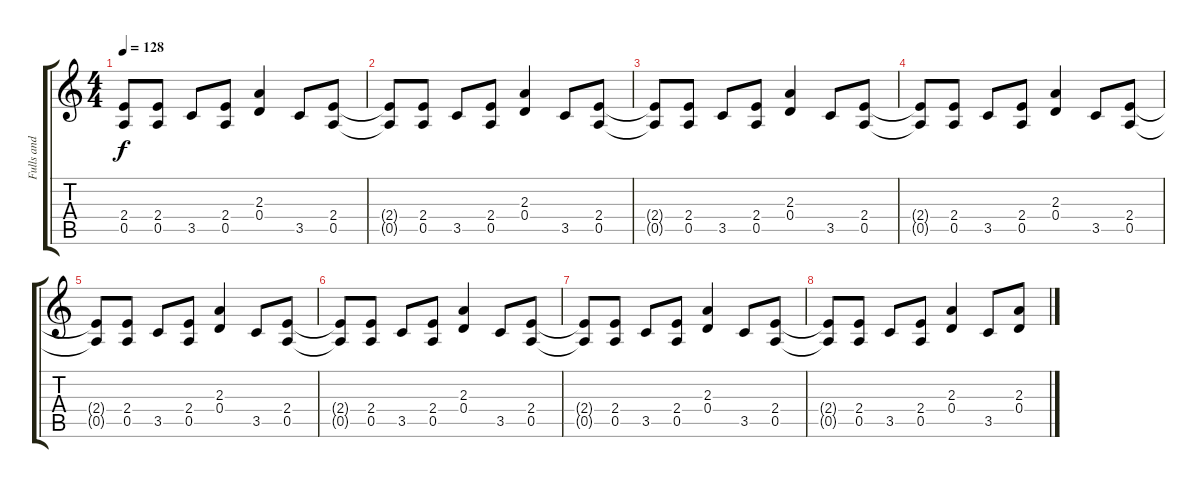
\track ("Fulls and Licks" "Fulls and ") {instrument overdrivenguitar}
\staff {score tabs}
\tuning (E4 B3 G3 D3 A2 E2) {hide}
\ts (4 4)
\tempo 128
\clef g2
\ks c
(2.4{t} 0.5{t}).8{dy f} (2.4 0.5).8 3.5.8 (2.4 0.5).8 (2.3 0.4).4 3.5.8 (2.4 0.5).8 |
(2.4{t} 0.5{t}).8 (2.4 0.5).8 3.5.8 (2.4 0.5).8 (2.3 0.4).4 3.5.8 (2.4 0.5).8 |
(2.4{t} 0.5{t}).8 (2.4 0.5).8 3.5.8 (2.4 0.5).8 (2.3 0.4).4 3.5.8 (2.4 0.5).8 |
(2.4{t} 0.5{t}).8 (2.4 0.5).8 3.5.8 (2.4 0.5).8 (2.3 0.4).4 3.5.8 (2.4 0.5).8 |
(2.4{t} 0.5{t}).8 (2.4 0.5).8 3.5.8 (2.4 0.5).8 (2.3 0.4).4 3.5.8 (2.4 0.5).8 |
(2.4{t} 0.5{t}).8 (2.4 0.5).8 3.5.8 (2.4 0.5).8 (2.3 0.4).4 3.5.8 (2.4 0.5).8 |
(2.4{t} 0.5{t}).8 (2.4 0.5).8 3.5.8 (2.4 0.5).8 (2.3 0.4).4 3.5.8 (2.4 0.5).8 |
(2.4{t} 0.5{t}).8 (2.4 0.5).8 3.5.8 (2.4 0.5).8 (2.3 0.4).4 3.5.8 (2.3 0.4).8
